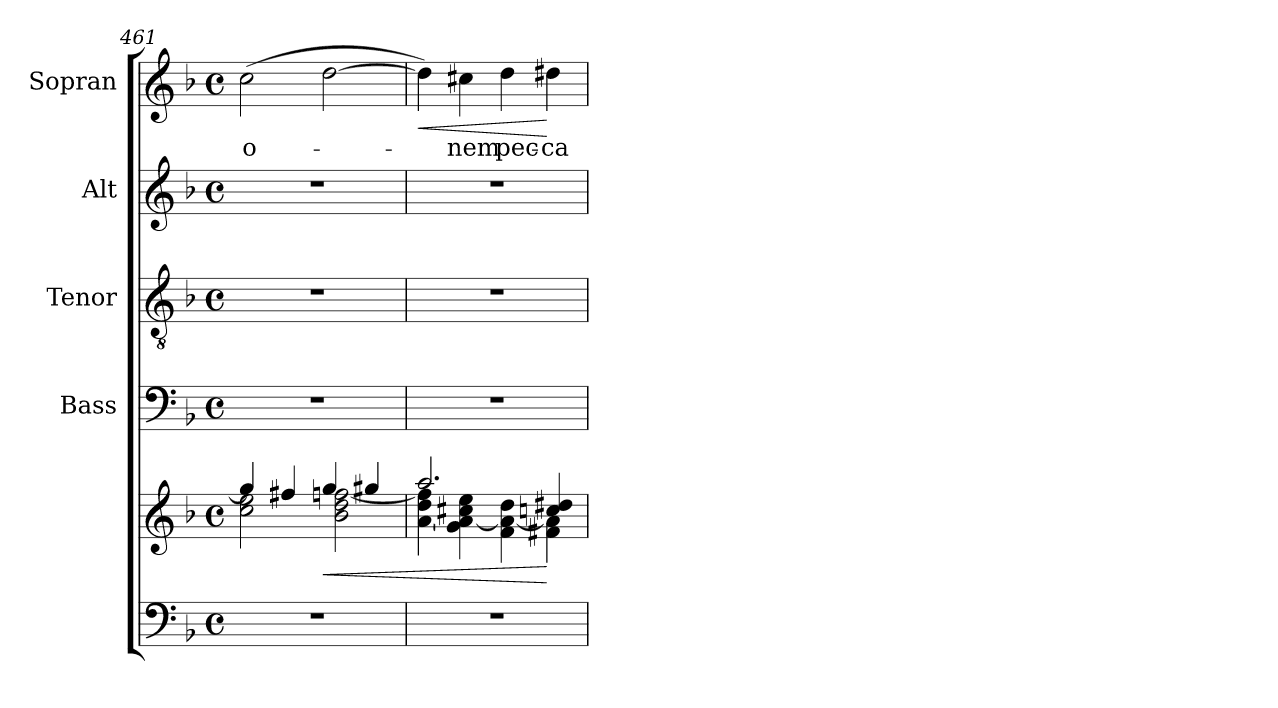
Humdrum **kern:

**kern	**kern	**dynam	**kern	**kern	**kern	**kern	**text	**dynam
*part5	*part5	*part5	*part4	*part3	*part2	*part1	*part1	*part1
*staff6	*staff5	*staff5/6	*staff4	*staff3	*staff2	*staff1	*staff1	*staff1
*	*	*	*I"Bass	*I"Tenor	*I"Alt	*I"Sopran	*	*
*	*	*	*I'B.	*I'T.	*I'A.	*I'S.	*	*
*clefF4	*clefG2	*	*clefF4	*clefGv2	*clefG2	*clefG2	*	*
*k[b-]	*k[b-]	*	*k[b-]	*k[b-]	*k[b-]	*k[b-]	*	*
*F:	*F:	*	*F:	*F:	*F:	*F:	*	*
*M4/4	*M4/4	*	*M4/4	*M4/4	*M4/4	*M4/4	*	*
*met(c)	*met(c)	*	*met(c)	*met(c)	*met(c)	*met(c)	*	*
=461	=461	=461	=461	=461	=461	=461	=461	=461
*	*^	*	*	*	*	*	*	*
!	!	!	!	!	!	!	!	!LO:LY:b	!
1r	4gg/]	2cc\ 2ee\	.	1r	1r	1r	(>2cc\	-o-	.
.	4ff#X/	.	.	.	.	.	.	.	.
!	!	!	!LO:HP:b	!	!	!	!	!	!
.	4gg/	2b-\ 2dd\ [<2ffn\	<	.	.	.	[2dd\	.	.
.	4gg#X/	.	.	.	.	.	.	.	.
=462	=462	=462	=462	=462	=462	=462	=462	=462	=462
!	!	!	!	!	!	!	!	!	!LO:HP:b
1r	2.aa/	[<4a\ 4dd\ 4ff\]	.	1r	1r	1r	4dd\])	.	<
!	!	!	!	!	!	!	!	!LO:LY:b	!
.	.	4g\ 4a\_ 4cc#X\ 4ee\	.	.	.	.	4cc#X\	-nem	.
!	!	!	!	!	!	!	!	!LO:LY:b	!
.	.	4f\ 4a\_ 4dd\	.	.	.	.	4dd\	pec-	.
!	!	!	!	!	!	!	!	!LO:LY:b	!
.	4ccn/ 4dd#X/	4f#X\ 4a\]	[	.	.	.	4dd#X\	-ca-	[
*	*v	*v	*	*	*	*	*	*	*
=	=	=	=	=	=	=	=	=
*-	*-	*-	*-	*-	*-	*-	*-	*-
